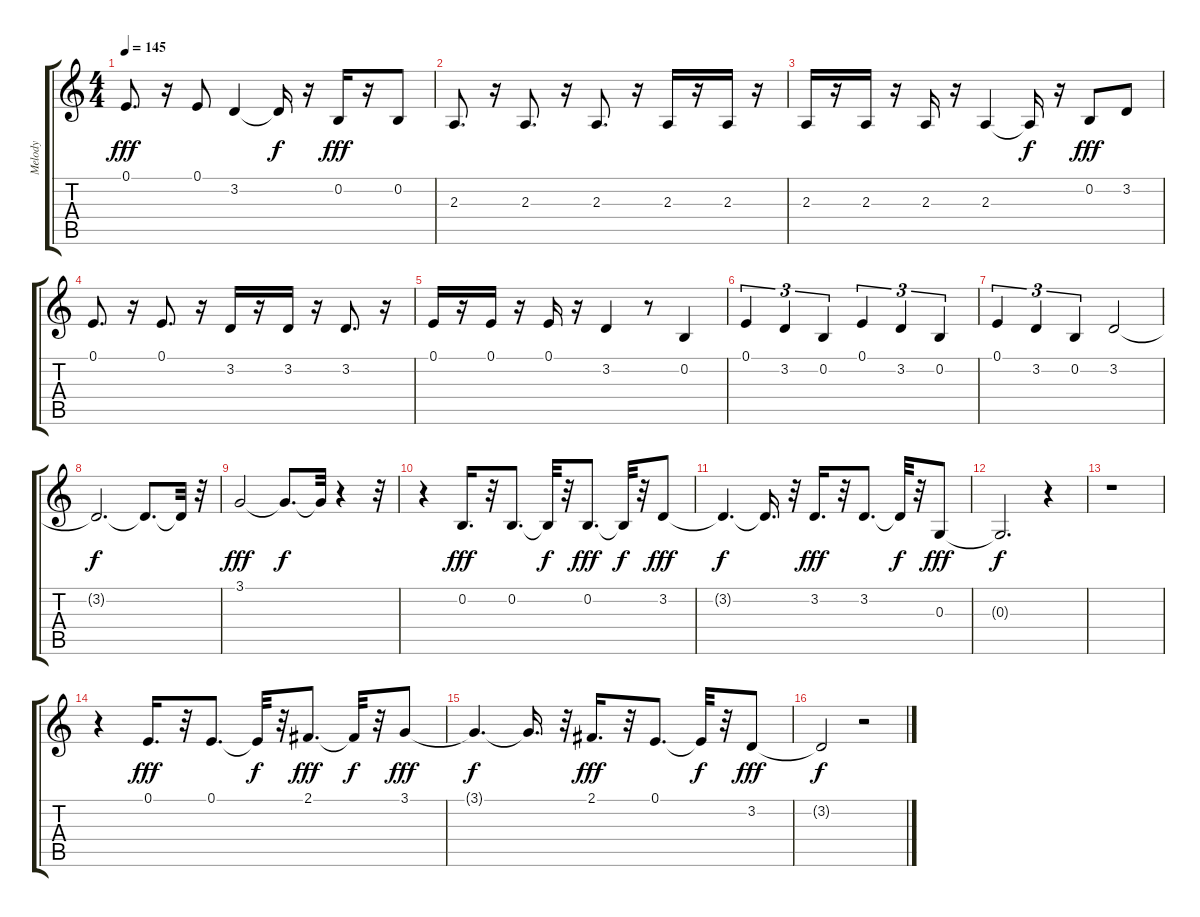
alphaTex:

\track ("Melody" "Melody") {instrument tenorsax}
\staff {score tabs}
\tuning (E4 B3 G3 D3 A2 E2) {hide}
\ts (4 4)
\tempo 145
\clef g2
\ks c
0.1.8{d dy fff} r.16 0.1.8 3.2.4 3.2{t}.16{dy f} r.16 0.2.16{dy fff} r.16 0.2.8 |
2.3.8{d} r.16 2.3.8{d} r.16 2.3.8{d} r.16 2.3.16 r.16 2.3.16 r.16 |
2.3.16 r.16 2.3.16 r.16 2.3.16 r.16 2.3.4 2.3{t}.16{dy f} r.16 0.2.8{dy fff} 3.2.8 |
0.1.8{d} r.16 0.1.8{d} r.16 3.2.16 r.16 3.2.16 r.16 3.2.8{d} r.16 |
0.1.16 r.16 0.1.16 r.16 0.1.16 r.16 3.2.4 r.8 0.2.4 |
0.1.4{tu (3 2)} 3.2.4{tu (3 2)} 0.2.4{tu (3 2)} 0.1.4{tu (3 2)} 3.2.4{tu (3 2)} 0.2.4{tu (3 2)} |
0.1.4{tu (3 2)} 3.2.4{tu (3 2)} 0.2.4{tu (3 2)} 3.2.2 |
3.2{t}.2{d dy f} 3.2{t}.8{d} 3.2{t}.32 r.32 |
3.1.2{dy fff} 3.1{t}.8{d dy f} 3.1{t}.32 r.4 r.32 |
r.4 0.2.16{d dy fff} r.32 0.2.8{d} 0.2{t}.32{dy f} r.32 0.2.8{d dy fff} 0.2{t}.32{dy f} r.32 3.2.8{dy fff} |
3.2{t}.4{d dy f} 3.2{t}.16{d} r.32 3.2.16{d dy fff} r.32 3.2.8{d} 3.2{t}.32{dy f} r.32 0.3.8{dy fff} |
0.3{t}.2{d dy f} r.4 |
r.1 |
r.4 0.1.16{d dy fff} r.32 0.1.8{d} 0.1{t}.32{dy f} r.32 2.1.8{d dy fff} 2.1{t}.32{dy f} r.32 3.1.8{dy fff} |
3.1{t}.4{d dy f} 3.1{t}.16{d} r.32 2.1.16{d dy fff} r.32 0.1.8{d} 0.1{t}.32{dy f} r.32 3.2.8{dy fff} |
3.2{t}.2{dy f} r.2
